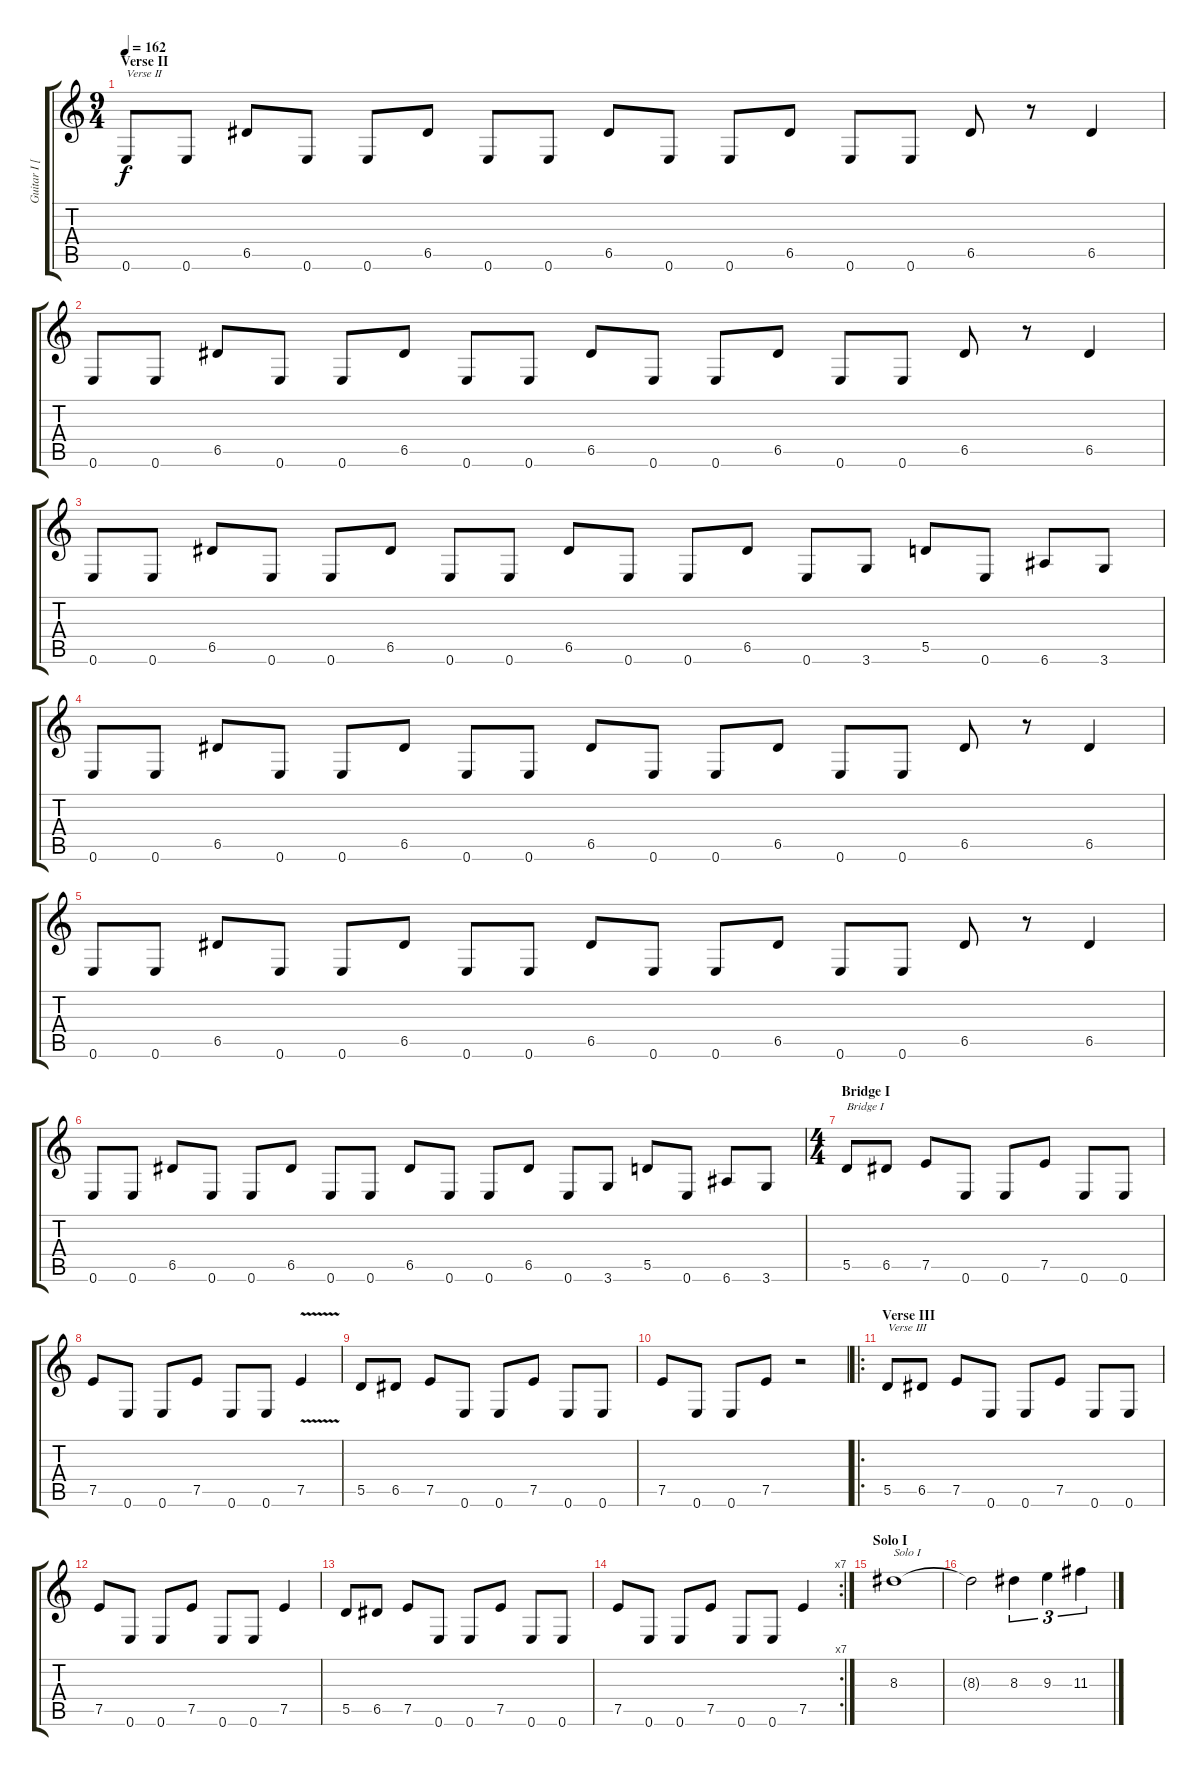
\track ("Guitar I [Steven Wilson]" "Guitar I [") {instrument overdrivenguitar}
\staff {score tabs}
\tuning (E4 B3 G3 D3 A2 E2) {hide}
\ts (9 4)
\section ("" "Verse II")
\tempo 162
\clef g2
\ks c
0.6.8{txt "Verse II" dy f} 0.6.8 6.5.8 0.6.8 0.6.8 6.5.8 0.6.8 0.6.8 6.5.8 0.6.8 0.6.8 6.5.8 0.6.8 0.6.8 6.5.8 r.8 6.5.4 |
0.6.8 0.6.8 6.5.8 0.6.8 0.6.8 6.5.8 0.6.8 0.6.8 6.5.8 0.6.8 0.6.8 6.5.8 0.6.8 0.6.8 6.5.8 r.8 6.5.4 |
0.6.8 0.6.8 6.5.8 0.6.8 0.6.8 6.5.8 0.6.8 0.6.8 6.5.8 0.6.8 0.6.8 6.5.8 0.6.8 3.6.8 5.5.8 0.6.8 6.6.8 3.6.8 |
0.6.8 0.6.8 6.5.8 0.6.8 0.6.8 6.5.8 0.6.8 0.6.8 6.5.8 0.6.8 0.6.8 6.5.8 0.6.8 0.6.8 6.5.8 r.8 6.5.4 |
0.6.8 0.6.8 6.5.8 0.6.8 0.6.8 6.5.8 0.6.8 0.6.8 6.5.8 0.6.8 0.6.8 6.5.8 0.6.8 0.6.8 6.5.8 r.8 6.5.4 |
0.6.8 0.6.8 6.5.8 0.6.8 0.6.8 6.5.8 0.6.8 0.6.8 6.5.8 0.6.8 0.6.8 6.5.8 0.6.8 3.6.8 5.5.8 0.6.8 6.6.8 3.6.8 |
\ts (4 4)
\section ("" "Bridge I")
5.5.8{txt "Bridge I"} 6.5.8 7.5.8 0.6.8 0.6.8 7.5.8 0.6.8 0.6.8 |
7.5.8 0.6.8 0.6.8 7.5.8 0.6.8 0.6.8 7.5{v}.4 |
5.5.8 6.5.8 7.5.8 0.6.8 0.6.8 7.5.8 0.6.8 0.6.8 |
7.5.8 0.6.8 0.6.8 7.5.8 r.2 |
\ro
\section ("" "Verse III")
5.5.8{txt "Verse III"} 6.5.8 7.5.8 0.6.8 0.6.8 7.5.8 0.6.8 0.6.8 |
7.5.8 0.6.8 0.6.8 7.5.8 0.6.8 0.6.8 7.5.4 |
5.5.8 6.5.8 7.5.8 0.6.8 0.6.8 7.5.8 0.6.8 0.6.8 |
\rc 7
7.5.8 0.6.8 0.6.8 7.5.8 0.6.8 0.6.8 7.5.4 |
\section ("" "Solo I")
8.3.1{txt "Solo I"} |
8.3{t}.2 8.3.4{tu (3 2)} 9.3.4{tu (3 2)} 11.3.4{tu (3 2)}
